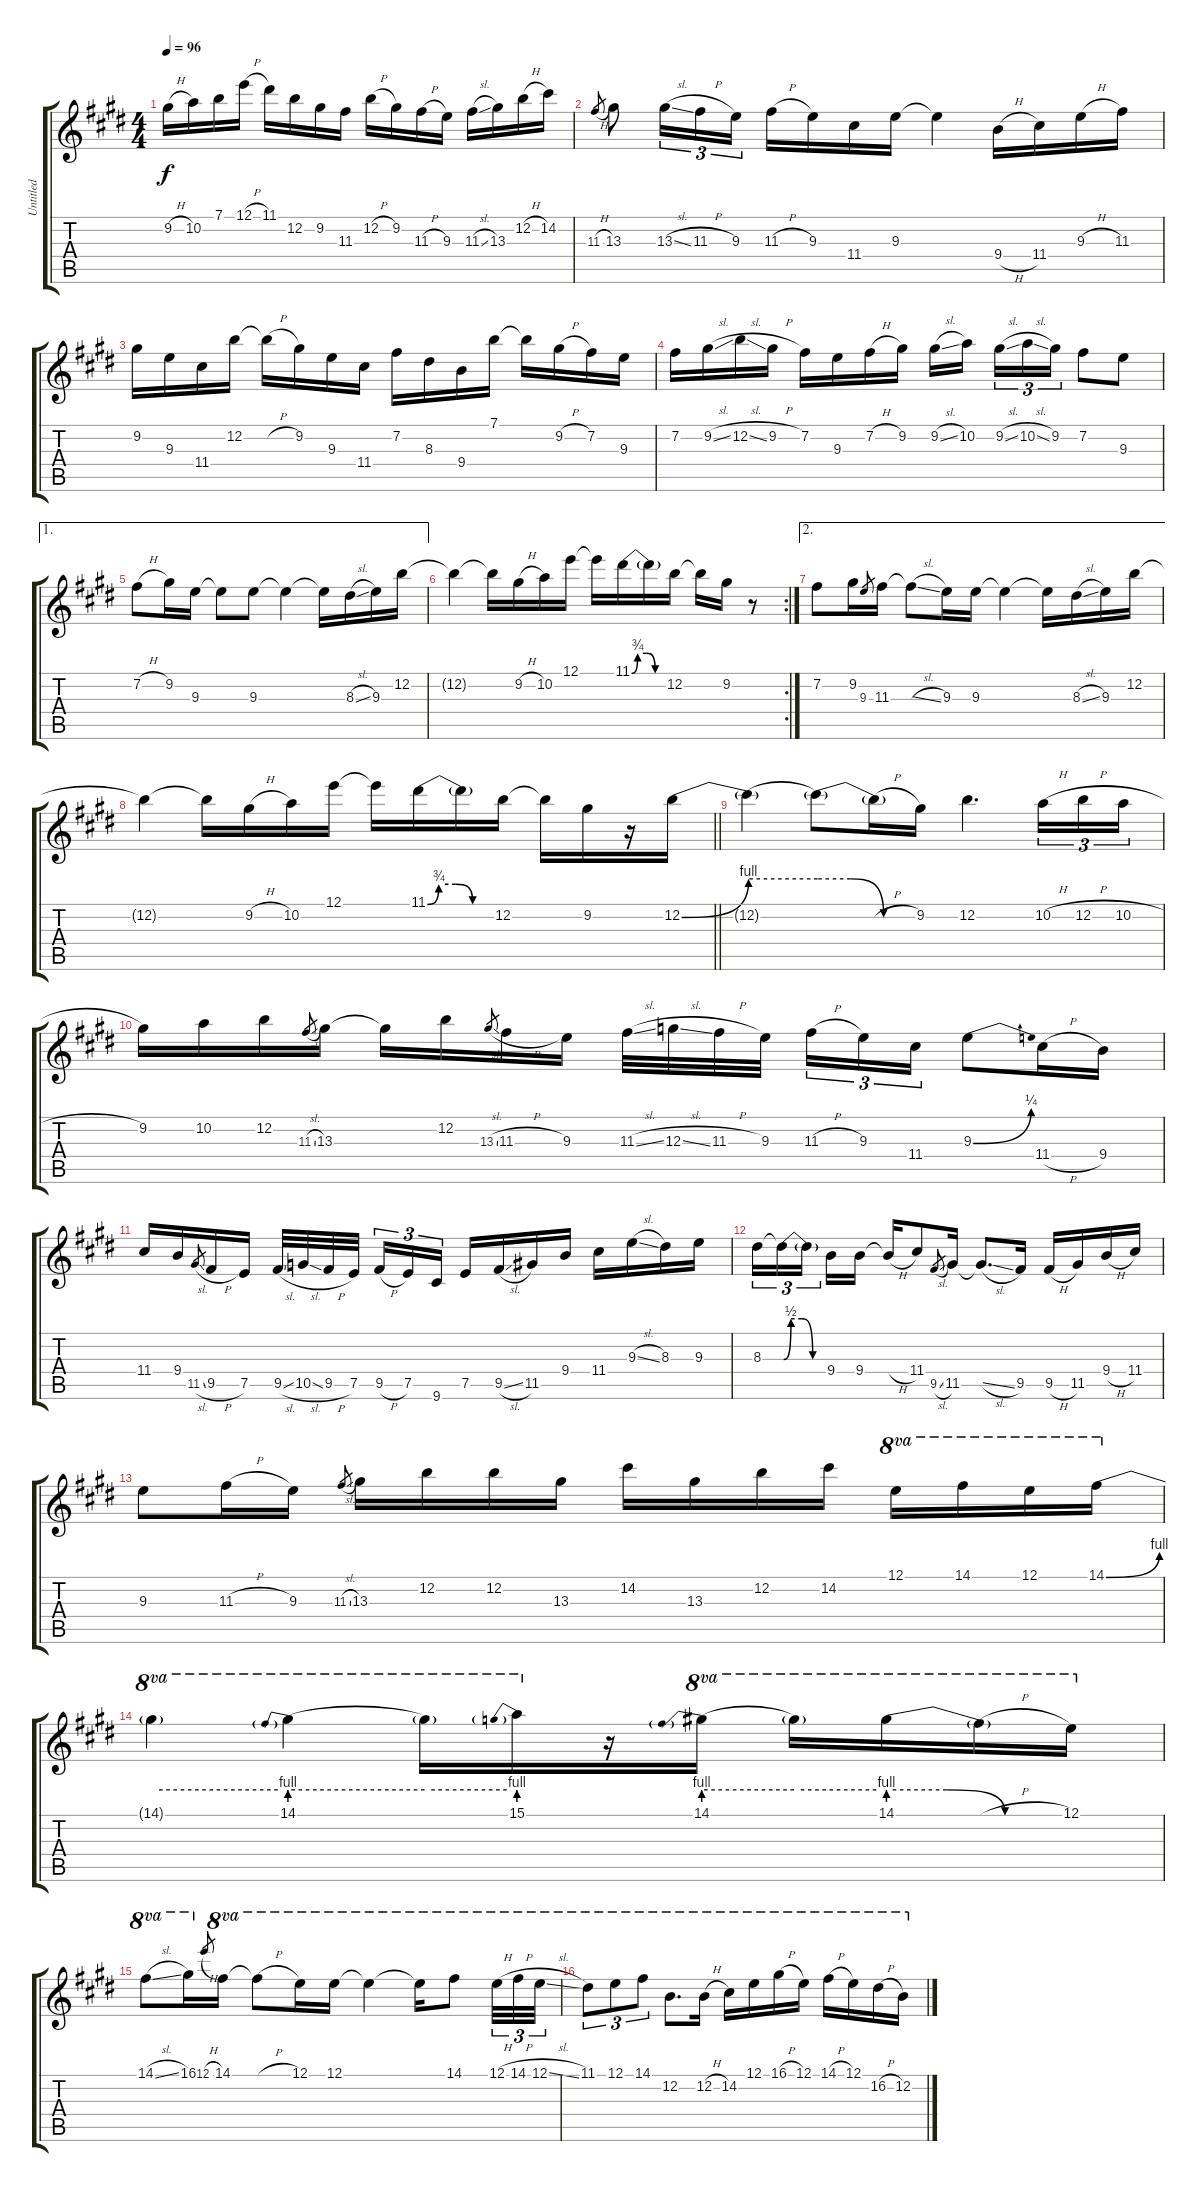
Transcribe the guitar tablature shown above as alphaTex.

\track ("Untitled" "Untitled") {instrument overdrivenguitar}
\staff {score tabs}
\tuning (E4 B3 G3 D3 A2 E2) {hide}
\ts (4 4)
\tempo 96
\clef g2
\ks c#minor
9.2{h}.16{dy f} 10.2.16 7.1.16 12.1{h}.16 11.1.16 12.2.16 9.2.16 11.3.16 12.2{h}.16 9.2.16 11.3{h}.16 9.3.16 11.3{sl}.16 13.3.16 12.2{h}.16 14.2.16 |
11.3{h}.8{gr} 13.3.8 13.3{sl}.16{tu (3 2)} 11.3{h}.16{tu (3 2)} 9.3.16{tu (3 2)} 11.3{h}.16 9.3.16 11.4.16 9.3.16 9.3{t}.4 9.4{h}.16 11.4.16 9.3{h}.16 11.3.16 |
9.2.16 9.3.16 11.4.16 12.2.16 12.2{h t}.16 9.2.16 9.3.16 11.4.16 7.2.16 8.3.16 9.4.16 7.1.16 7.1{t}.16 9.2{h}.16 7.2.16 9.3.16 |
7.2.16 9.2{sl}.16 12.2{sl}.16 9.2{h}.16 7.2.16 9.3.16 7.2{h}.16 9.2.16 9.2{sl}.16 10.2.16{beam splitsecondary} 9.2{sl}.16{tu (3 2)} 10.2{sl}.16{tu (3 2)} 9.2.16{tu (3 2)} 7.2.8{txt ""} 9.3.8 |
\ae 1
7.2{h}.8 9.2.16 9.3.16 9.3{t}.8 9.3.8 9.3{t}.4 9.3{t}.16 8.3{sl}.16 9.3.16 12.2.16 |
\rc 2
12.2{t}.4 12.2{t}.16 9.2{h}.16 10.2.16 12.1.16 12.1{t}.16 11.1{be (custom 0 0 10 3 25 3 40 0 60 0)}.16 11.1{t}.16 12.2.16 12.2{t}.16 9.2.16 r.8 |
\ae 2
7.2.8 9.2.16 9.3.8{gr} 11.3.16 11.3{sl t}.8 9.3.16 9.3.16 9.3{t}.4 9.3{t}.16 8.3{sl}.16 9.3.16 12.2.16 |
\barLineRight lightlight
12.2{t}.4 12.2{t}.16 9.2{h}.16 10.2.16 12.1.16 12.1{t}.16 11.1{be (custom 0 0 10 3 25 3 40 0 60 0)}.16 11.1{t}.16 12.2.16 12.2{t}.16 9.2.16 r.16 12.2{be (bend 0 0 60 4)}.16 |
12.2{be (hold 0 4 60 4) t}.4 12.2{be (custom 0 4 20 4 40 0 60 0) t}.8 12.2{h t}.16 9.2.16 12.2.4{d} 10.2{h}.16{tu (3 2)} 12.2{h}.16{tu (3 2)} 10.2{h}.16{tu (3 2)} |
9.2.16 10.2.16 12.2.16 11.3{sl}.8{gr} 13.3.16 13.3{t}.16 12.2.16 13.3{sl}.8{gr} 11.3{h}.16 9.3.16 11.3{sl}.32 12.3{sl}.32 11.3{h}.32 9.3.32{beam splitsecondary} 11.3{h}.16{tu (3 2)} 9.3.16{tu (3 2)} 11.4.16{tu (3 2)} 9.3{be (bend 0 0 60 1)}.8 11.4{h}.16 9.4.16 |
11.4.16 9.4.16 11.5{sl}.8{gr} 9.5{h}.16 7.5.16 9.5{sl}.32 10.5{sl}.32 9.5{h}.32 7.5.32{beam splitsecondary} 9.5{h}.16{tu (3 2)} 7.5.16{tu (3 2)} 9.6.16{tu (3 2)} 7.5.16 9.5{sl}.16 11.5.16 9.4.16 11.4.16 9.3{sl}.16 8.3.16 9.3.16 |
8.3.16{tu (3 2)} 8.3{be (custom 0 0 10 2 25 2 40 0 60 0) t}.16{tu (3 2)} 8.3{t}.16{tu (3 2) beam splitsecondary} 9.4.16 9.4.16 9.4{h t}.16 11.4.8 9.5{sl}.8{gr} 11.5.16 11.5{sl t}.8{d} 9.5.16 9.5{h}.16 11.5.16 9.4{h}.16 11.4.16 |
9.3.8 11.3{h}.16 9.3.16 11.3{sl}.8{gr} 13.3.16 12.2.16 12.2.16 13.3.16 14.2.16 13.3.16 12.2.16 14.2.16 12.1.16{ot 8va} 14.1.16{ot 8va} 12.1.16{ot 8va} 14.1{be (bend 0 0 60 4)}.16{ot 8va} |
14.1{be (hold 0 4 60 4) t}.4{ot 8va} 14.1{be (prebend 0 4 60 4)}.4{ot 8va} 14.1{be (hold 0 4 60 4) t}.16{ot 8va} 15.1{be (prebend 0 4 60 4)}.16{ot 8va} r.16 14.1{be (prebend 0 4 60 4)}.16{ot 8va} 14.1{be (hold 0 4 60 4) t}.16{ot 8va} 14.1{be (custom 0 4 20 4 40 0 60 0)}.16{ot 8va} 14.1{h t}.16{ot 8va} 12.1.16{ot 8va} |
14.1{sl}.8{ot 8va} 16.1.16{ot 8va} 12.1{h}.8{gr} 14.1.16{ot 8va} 14.1{h t}.8{ot 8va} 12.1.16{ot 8va} 12.1.16{ot 8va} 12.1{t}.4{ot 8va} 12.1{t}.16{ot 8va} 14.1.8{ot 8va} 12.1{h}.32{tu (3 2) ot 8va} 14.1{h}.32{tu (3 2) ot 8va} 12.1{sl}.32{tu (3 2) ot 8va} |
11.1.8{tu (3 2) ot 8va} 12.1.8{tu (3 2) ot 8va} 14.1.8{tu (3 2) ot 8va} 12.2.8{d ot 8va} 12.2{h}.16{ot 8va} 14.2.16{ot 8va} 12.1.16{ot 8va} 16.1{h}.16{ot 8va} 12.1.16{ot 8va} 14.1{h}.16{ot 8va} 12.1.16{ot 8va} 16.2{h}.16{ot 8va} 12.2.16{ot 8va}
